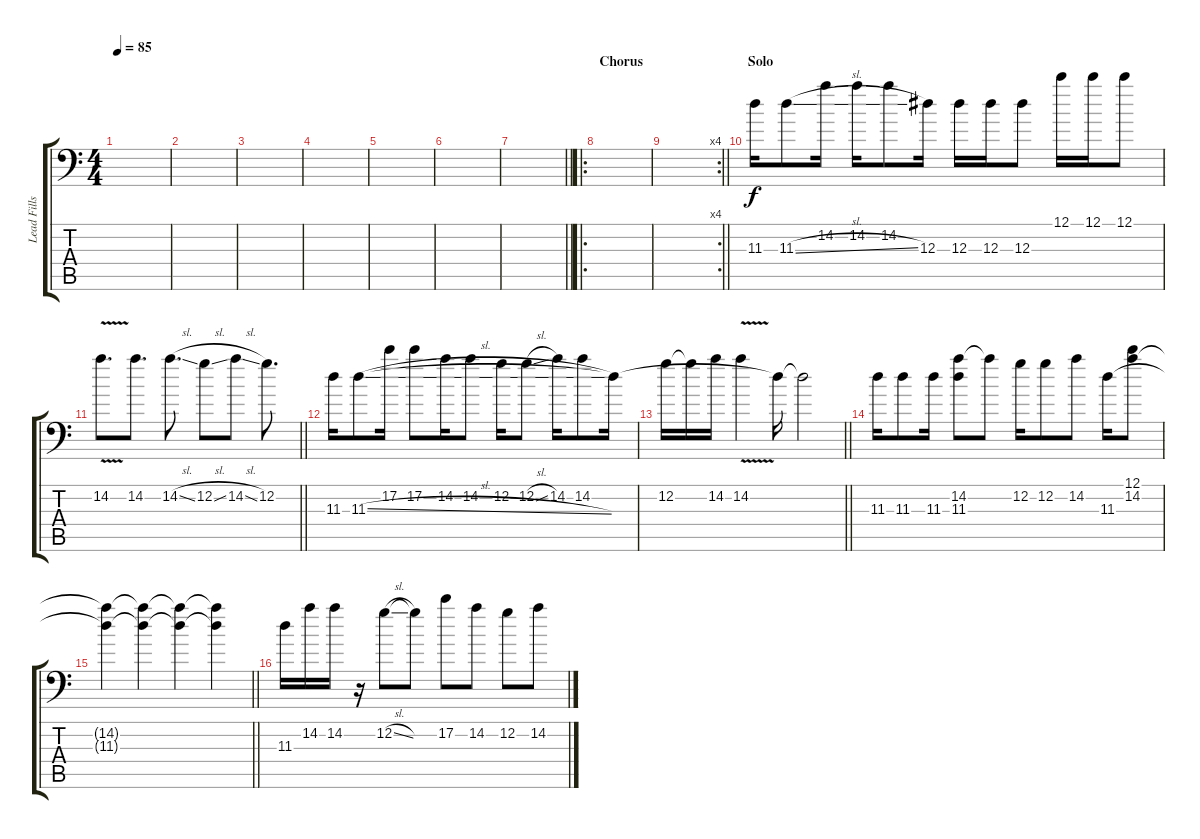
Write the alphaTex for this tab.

\track ("Lead Fills" "Lead Fills") {instrument distortionguitar}
\staff {score tabs}
\tuning (C4 G3 Eb3 Bb2 F2 Bb1) {hide}
\ts (4 4)
\tempo 85
\clef f4
\ks c
|
|
|
|
|
|
\barLineRight lightlight
|
\ro
\section ("" "Chorus")
|
\rc 4
\barLineRight lightlight
|
\section ("" "Solo")
11.3.16{volume 14} 11.3{sl}.8 14.2.16 14.2.16 14.2.8 12.3.16 12.3.16 12.3.16 12.3.8 12.1.16 12.1.16 12.1.8 |
\barLineRight lightlight
14.2{v}.8{d} 14.2.8{d} 14.2{sl}.8{d} 12.2{sl}.8 14.2{sl}.8 12.2.8{d} |
11.3.16{volume 14} 11.3{sl}.8 17.2.16 17.2.8 14.2.16 14.2.8 12.2.16 12.2{sl}.8 14.2.16 14.2.8 11.3{t}.16 |
\barLineRight lightlight
12.2.16 12.2{t}.16 14.2.16 14.2{v}.4 11.3{t}.16 11.3{t}.2 |
11.3.16{volume 14} 11.3.8 11.3.16 (14.2 11.3).8 14.2{t}.8 12.2.16 12.2.8 14.2.8 11.3.16 (12.1 14.2).8 |
\barLineRight lightlight
(14.2{t} 11.3{t}).4 (14.2{t} 11.3{t}).4 (14.2{t} 11.3{t}).4 (14.2{t} 11.3{t}).4 |
11.3.16 14.2.16 14.2.16 r.16 12.2{sl}.8 12.2{t}.8 17.2.8 14.2.8 12.2.8 14.2.8
